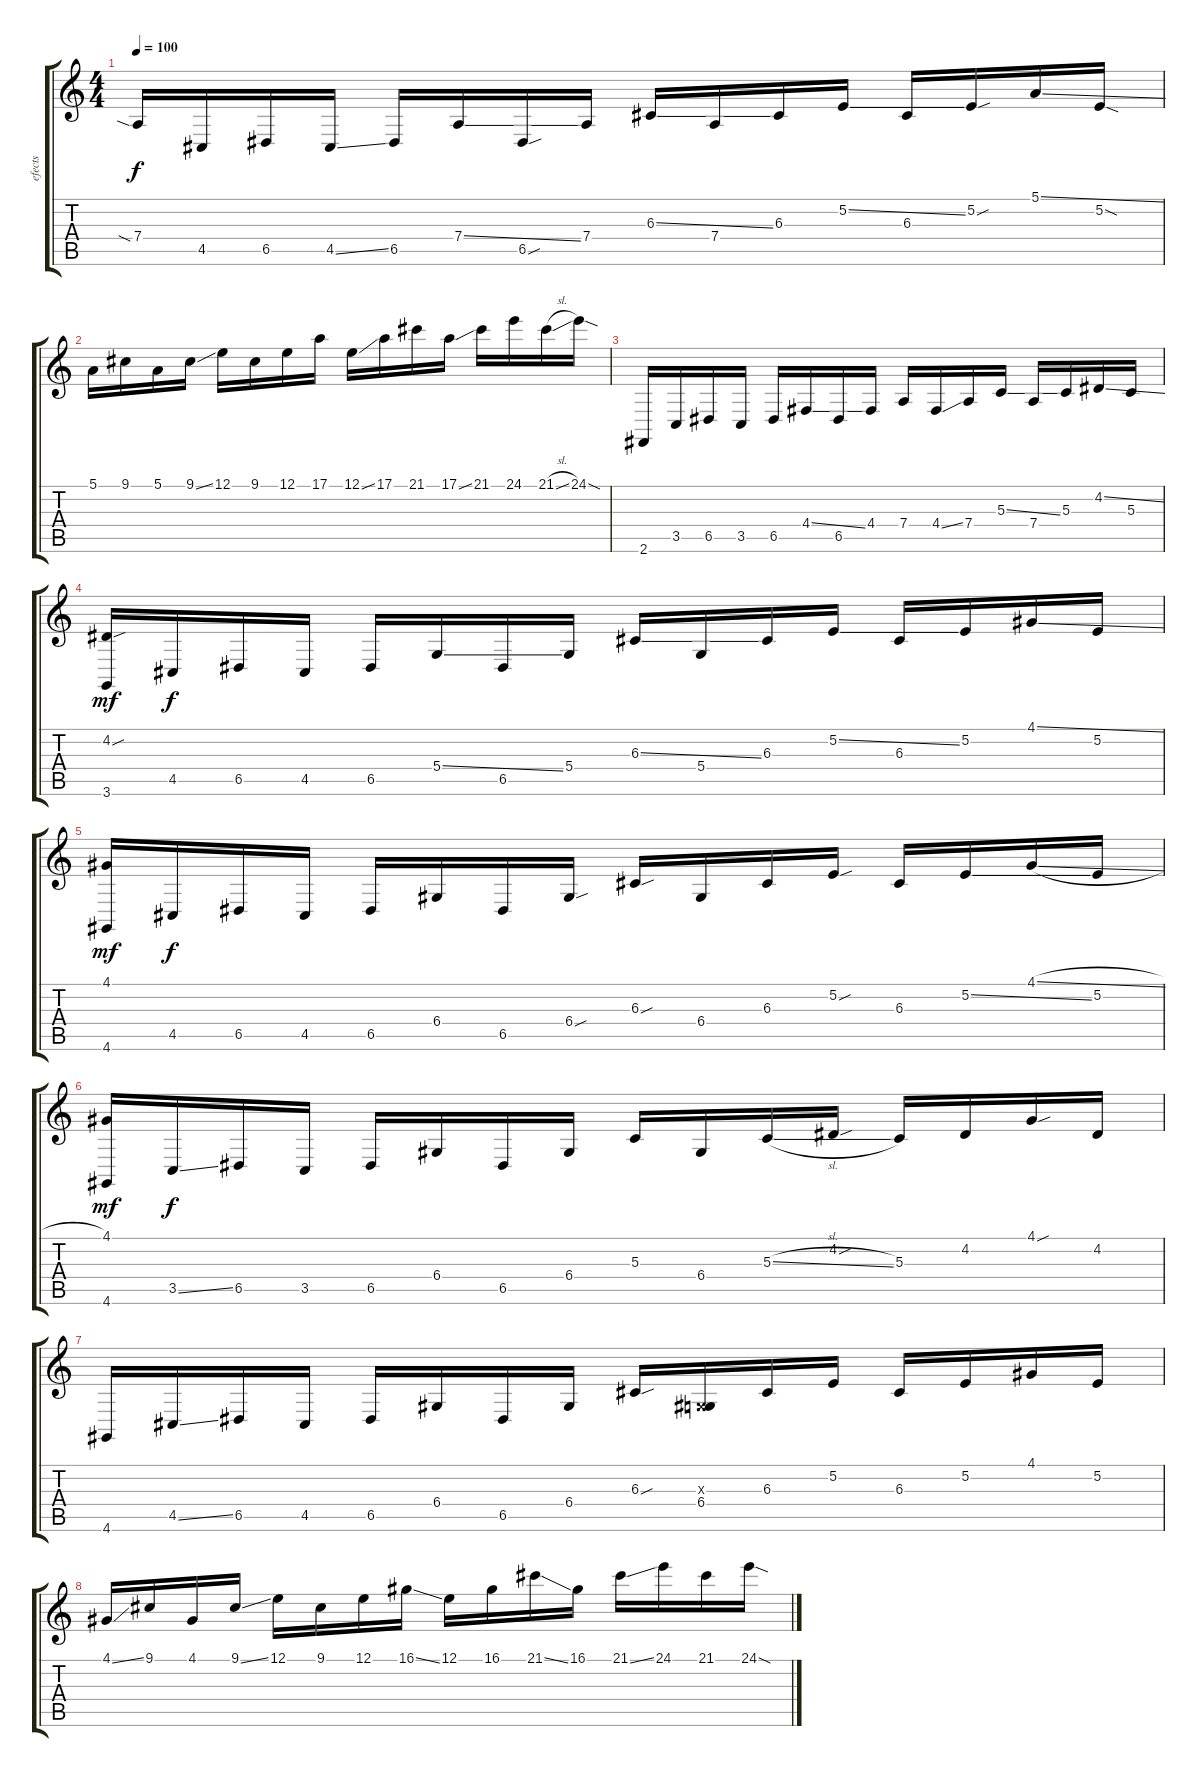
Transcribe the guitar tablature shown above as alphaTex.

\track ("efects" "efects") {instrument lead1square}
\staff {score tabs}
\tuning (E4 B3 G3 D3 A2 E2) {hide}
\ts (4 4)
\tempo 100
\clef g2
\ks c
7.4{sia}.16{dy f} 4.5.16 6.5.16 4.5{ss}.16 6.5.16 7.4{ss}.16 6.5{sou}.16 7.4.16 6.3{ss}.16 7.4.16 6.3.16 5.2{ss}.16 6.3.16 5.2{sou}.16 5.1{ss}.16 5.2{sod}.16 |
5.1.16 9.1.16 5.1.16 9.1{ss}.16 12.1.16 9.1.16 12.1.16 17.1.16 12.1{ss}.16 17.1.16 21.1.16 17.1{ss}.16 21.1.16 24.1.16 21.1{sl}.16 24.1{sod}.16 |
2.6.16 3.5.16 6.5.16 3.5.16 6.5.16 4.4{ss}.16 6.5.16 4.4.16 7.4.16 4.4{ss}.16 7.4.16 5.3{ss}.16 7.4.16 5.3.16 4.2{ss}.16 5.3.16 |
(4.2{sou} 3.6).16{dy mf} 4.5.16{dy f} 6.5.16 4.5.16 6.5.16 5.4{ss}.16 6.5.16 5.4.16 6.3{ss}.16 5.4.16 6.3.16 5.2{ss}.16 6.3.16 5.2.16 4.1{ss}.16 5.2.16 |
(4.1 4.6).16{dy mf} 4.5.16{dy f} 6.5.16 4.5.16 6.5.16 6.4.16 6.5.16 6.4{sou}.16 6.3{sou}.16 6.4.16 6.3.16 5.2{sou}.16 6.3.16 5.2{ss}.16 4.1{sl}.16 5.2.16 |
(4.1 4.6).16{dy mf} 3.5{ss}.16{dy f} 6.5.16 3.5.16 6.5.16 6.4.16 6.5.16 6.4.16 5.3.16 6.4.16 5.3{sl}.16 4.2{sou}.16 5.3.16 4.2.16 4.1{sou}.16 4.2.16 |
4.6.16 4.5{ss}.16 6.5.16 4.5.16 6.5.16 6.4.16 6.5.16 6.4.16 6.3{sou}.16 (0.3{x} 6.4).16 6.3.16 5.2.16 6.3.16 5.2.16 4.1.16 5.2.16 |
4.1{ss}.16 9.1.16 4.1.16 9.1{ss}.16 12.1.16 9.1.16 12.1.16 16.1{ss}.16 12.1.16 16.1.16 21.1{ss}.16 16.1.16 21.1{ss}.16 24.1.16 21.1.16 24.1{sod}.16
